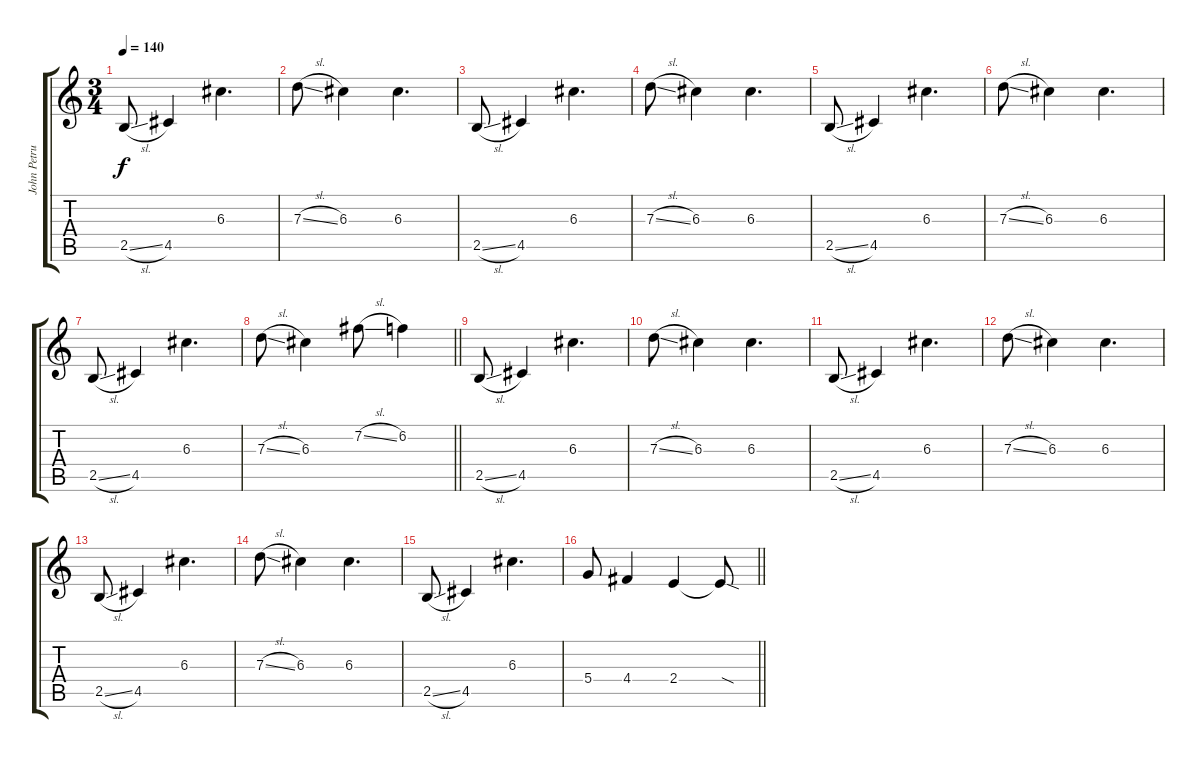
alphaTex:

\track ("John Petrucci  I" "John Petru") {instrument electricguitarclean}
\staff {score tabs}
\tuning (E4 B3 G3 D3 A2 E2) {hide}
\ts (3 4)
\tempo 140
\clef g2
\ks c
2.5{sl}.8{dy f} 4.5.4 6.3.4{d} |
7.3{sl}.8 6.3.4 6.3.4{d} |
2.5{sl}.8 4.5.4 6.3.4{d} |
7.3{sl}.8 6.3.4 6.3.4{d} |
2.5{sl}.8 4.5.4 6.3.4{d} |
7.3{sl}.8 6.3.4 6.3.4{d} |
2.5{sl}.8 4.5.4 6.3.4{d} |
\barLineRight lightlight
7.3{sl}.8 6.3.4 7.2{sl}.8 6.2.4 |
2.5{sl}.8 4.5.4 6.3.4{d} |
7.3{sl}.8 6.3.4 6.3.4{d} |
2.5{sl}.8 4.5.4 6.3.4{d} |
7.3{sl}.8 6.3.4 6.3.4{d} |
2.5{sl}.8 4.5.4 6.3.4{d} |
7.3{sl}.8 6.3.4 6.3.4{d} |
2.5{sl}.8 4.5.4 6.3.4{d} |
\barLineRight lightlight
5.4.8 4.4.4 2.4.4 2.4{sod t}.8
